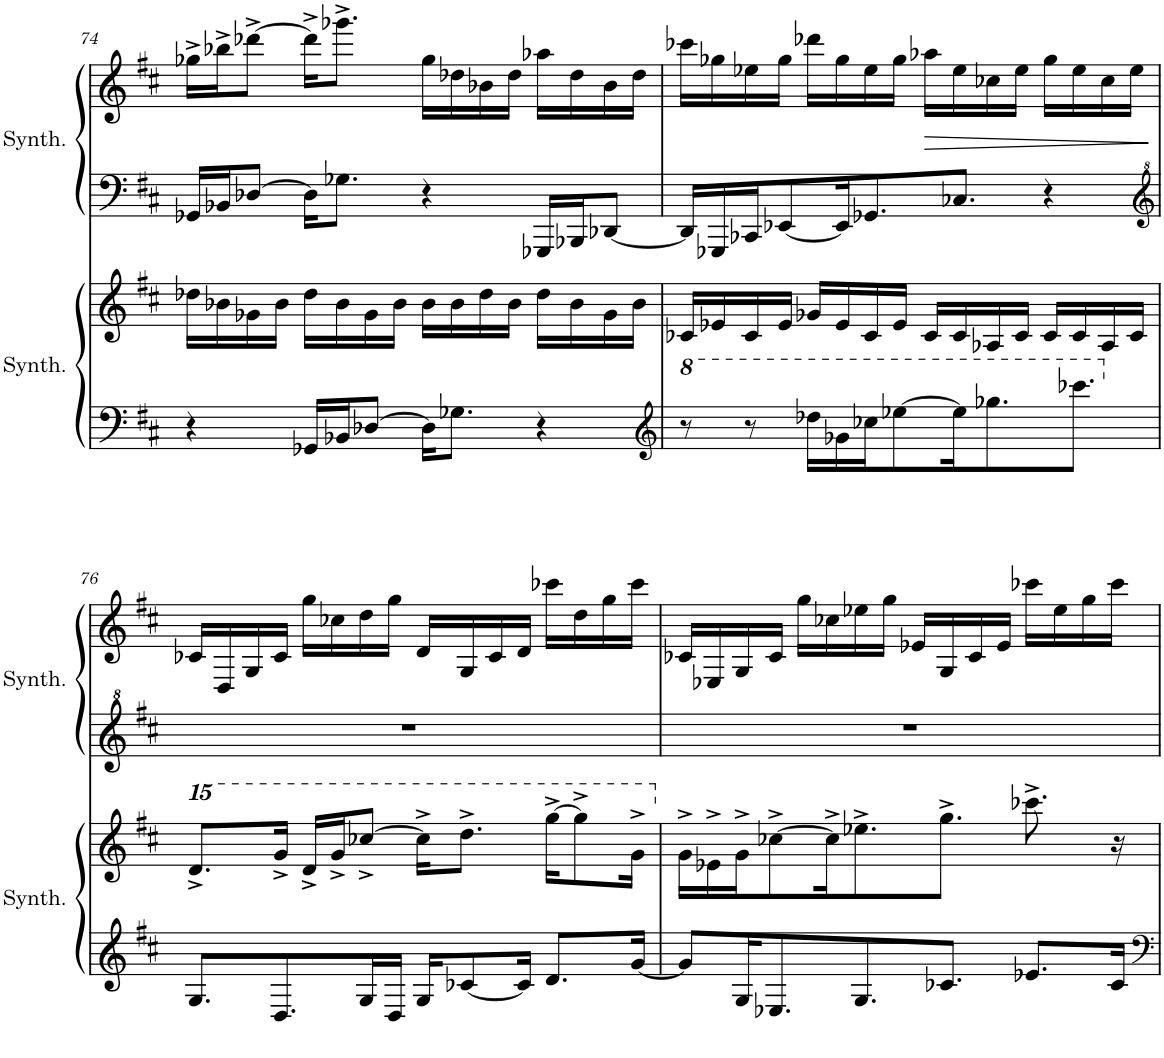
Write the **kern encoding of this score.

**kern	**kern	**kern	**kern	**dynam
*part2	*part2	*part1	*part1	*part1
*staff4	*staff3	*staff2	*staff1	*staff1/2
*I"Square Synthesizer	*	*I"Square Synthesizer	*	*
*I'Synth.	*	*I'Synth.	*	*
!!LO:PB:g=z
*clefF4	*clefG2	*clefF4	*clefG2	*
*k[f#c#]	*k[f#c#]	*k[f#c#]	*k[f#c#]	*
*M4/4	*M4/4	*M4/4	*M4/4	*
=74	=74	=74	=74	=74
4r	16dd-X\LL	16GG-X/LL	16gg-X^\LL	.
.	16b-X\	16BB-X/J	16bb-X^\J	.
.	16g-X\	[8D-X/J	[8ddd-X^\J	.
.	16b-\JJ	.	.	.
16GG-X/LL	16dd-\LL	16D-\KL]	16ddd-^\KL]	.
16BB-X/J	16b-\	8.G-X\J	8.ggg-X^\J	.
[8D-X/J	16g-\	.	.	.
.	16b-\JJ	.	.	.
16D-\KL]	16b-\LL	4r	16gg-\LL	.
8.G-X\J	16b-\	.	16dd-X\	.
.	16dd-\	.	16b-X\	.
.	16b-\JJ	.	16dd-\JJ	.
4r	16dd-\LL	16GGG-X/LL	16aa-X\LL	.
.	16b-\	16BBB-X/J	16dd-\	.
.	16g-\	[8DD-X/J	16b-\	.
.	16b-\JJ	.	16dd-\JJ	.
=75	=75	=75	=75	=75
*clefG2	*	*	*	*
*8va	*	*	*	*
8r	16c-X/LL	16DD-/LL]	16ccc-X\LL	.
.	16e-X/	16GGG-X/	16gg-X\	.
8r	16c-/	16CC-X/J	16ee-X\	.
.	16e-/JJ	[8EE-X/	16gg-\JJ	.
16ddd-X\LL	16g-X/LL	.	16ddd-X\LL	.
16gg-X\	16e-/	16EE-/K]	16gg-\	.
16ccc-X\J	16c-/	8.GG-X/	16ee-\	.
[8eee-X\	16e-/JJ	.	16gg-\JJ	.
!	!	!	!	!LO:HP:b
.	16c-/LL	.	16aa-X\LL	>
16eee-\K]	16c-/	8.C-X/J	16ee-\	.
8.ggg-X\	16A-X/	.	16cc-X\	.
.	16c-/JJ	.	16ee-\JJ	.
.	16c-/LL	4r	16gg-\LL	.
8.cccc-X\J	16c-/	.	16ee-\	.
.	16A-/	.	16cc-\	.
.	16c-/JJ	.	16ee-\JJ	.
.	.	.	.	]
!!LO:LB:g=z
=76	=76	=76	=76	=76
*	*	*clefG^2	*	*
*X8va	*	*	*	*
*	*15ma	*	*	*
8.G/L	8.ddd^/L	1r	16c-X/LL	.
.	.	.	16D/	.
.	.	.	16G/	.
8.D/	16ggg^/Jk	.	16c-/JJ	.
.	16ddd^/LL	.	16gg\LL	.
.	16ggg^/J	.	16cc-X\	.
16G/L	[8cccc-X^/J	.	16dd\	.
16D/JJ	.	.	16gg\JJ	.
16G/KL	16cccc-^\KL]	.	16d/LL	.
[8c-X/	8.dddd^\J	.	16G/	.
.	.	.	16c-/	.
16c-/Jk]	.	.	16d/JJ	.
8.d/L	[16gggg^\KL	.	16ccc-X\LL	.
.	8gggg^\]	.	16dd\	.
.	.	.	16gg\	.
[16g/Jk	16ggg^\Jk	.	16ccc-\JJ	.
=77	=77	=77	=77	=77
*	*X15ma	*	*	*
8g/L]	16g^\LL	1r	16c-X/LL	.
.	16e-X^\	.	16E-X/	.
16G/K	16g^\J	.	16G/	.
8.E-X/	[8cc-X^\	.	16c-/JJ	.
.	.	.	16gg\LL	.
.	16cc-^\K]	.	16cc-X\	.
8.G/	8.ee-X^\	.	16ee-X\	.
.	.	.	16gg\JJ	.
.	.	.	16e-X/LL	.
8.c-X/J	8.gg^\J	.	16G/	.
.	.	.	16c-/	.
.	.	.	16e-/JJ	.
8.e-X/L	8.ccc-X^\	.	16ccc-X\LL	.
.	.	.	16ee-\	.
.	.	.	16gg\	.
16c-/Jk	16r	.	16ccc-\JJ	.
=	=	=	=	=
*-	*-	*-	*-	*-
